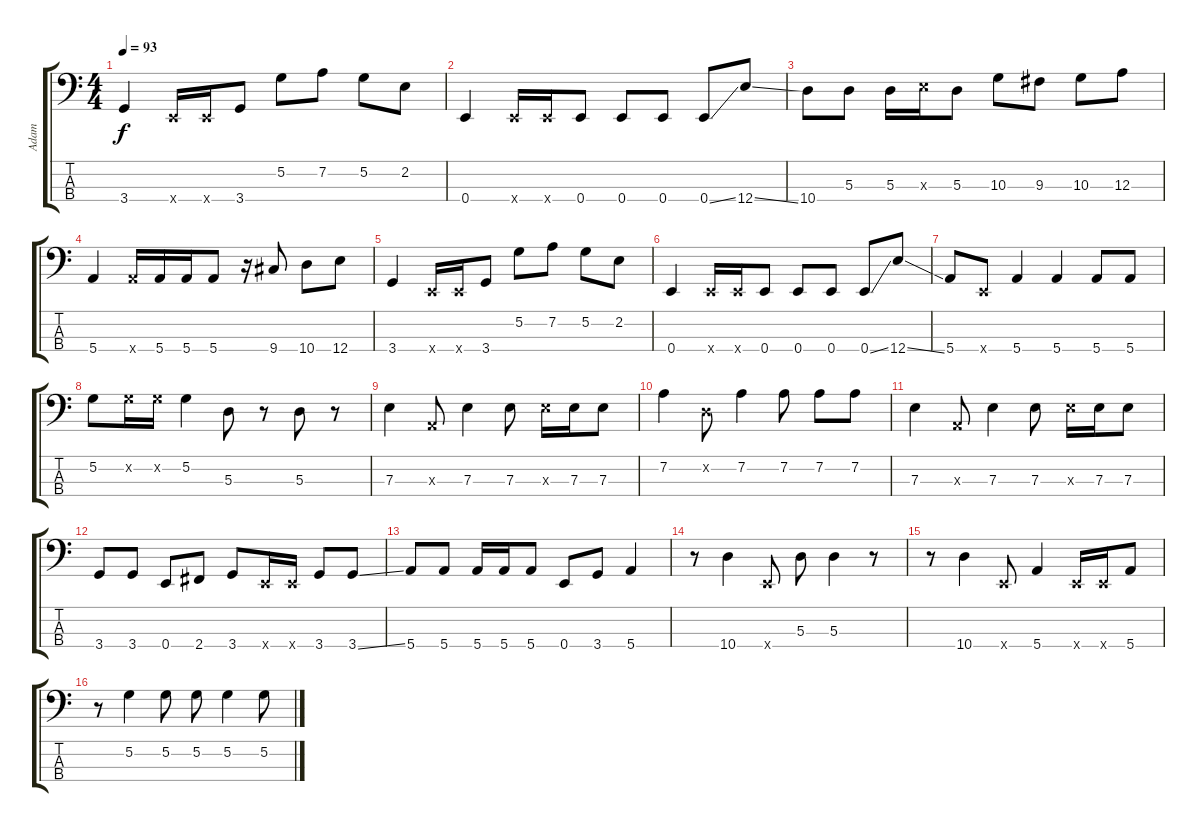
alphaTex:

\track ("Adam" "Adam") {instrument electricbassfinger}
\staff {score tabs}
\tuning (G2 D2 A1 E1) {hide}
\ts (4 4)
\tempo 93
\clef f4
\ks c
3.4.4{dy f} 0.4{x}.16 0.4{x}.16 3.4.8 5.2.8 7.2.8 5.2.8 2.2.8 |
0.4.4 0.4{x}.16 0.4{x}.16 0.4.8 0.4.8 0.4.8 0.4{ss}.8 12.4{ss}.8 |
10.4.8 5.3.8 5.3.16 7.3{x}.16 5.3.8 10.3.8 9.3.8 10.3.8 12.3.8 |
5.4.4 5.4{x}.16 5.4.16 5.4.16 5.4.8 r.16 9.4.8 10.4.8 12.4.8 |
3.4.4 0.4{x}.16 0.4{x}.16 3.4.8 5.2.8 7.2.8 5.2.8 2.2.8 |
0.4.4 0.4{x}.16 0.4{x}.16 0.4.8 0.4.8 0.4.8 0.4{ss}.8 12.4{ss}.8 |
5.4.8 0.4{x}.8 5.4.4 5.4.4 5.4.8 5.4.8 |
5.2.8 5.2{x}.16 5.2{x}.16 5.2.4 5.3.8 r.8 5.3.8 r.8 |
7.3.4 0.3{x}.8 7.3.4 7.3.8 7.3{x}.16 7.3.16 7.3.8 |
7.2.4 0.2{x}.8 7.2.4 7.2.8 7.2.8 7.2.8 |
7.3.4 0.3{x}.8 7.3.4 7.3.8 7.3{x}.16 7.3.16 7.3.8 |
3.4.8 3.4.8 0.4.8 2.4.8 3.4.8 0.4{x}.16 0.4{x}.16 3.4.8 3.4{ss}.8 |
5.4.8 5.4.8 5.4.16 5.4.16 5.4.8 0.4.8 3.4.8 5.4.4 |
r.8 10.4.4 0.4{x}.8 5.3.8 5.3.4 r.8 |
r.8 10.4.4 0.4{x}.8 5.4.4 0.4{x}.16 0.4{x}.16 5.4.8 |
r.8 5.2.4 5.2.8 5.2.8 5.2.4 5.2.8
